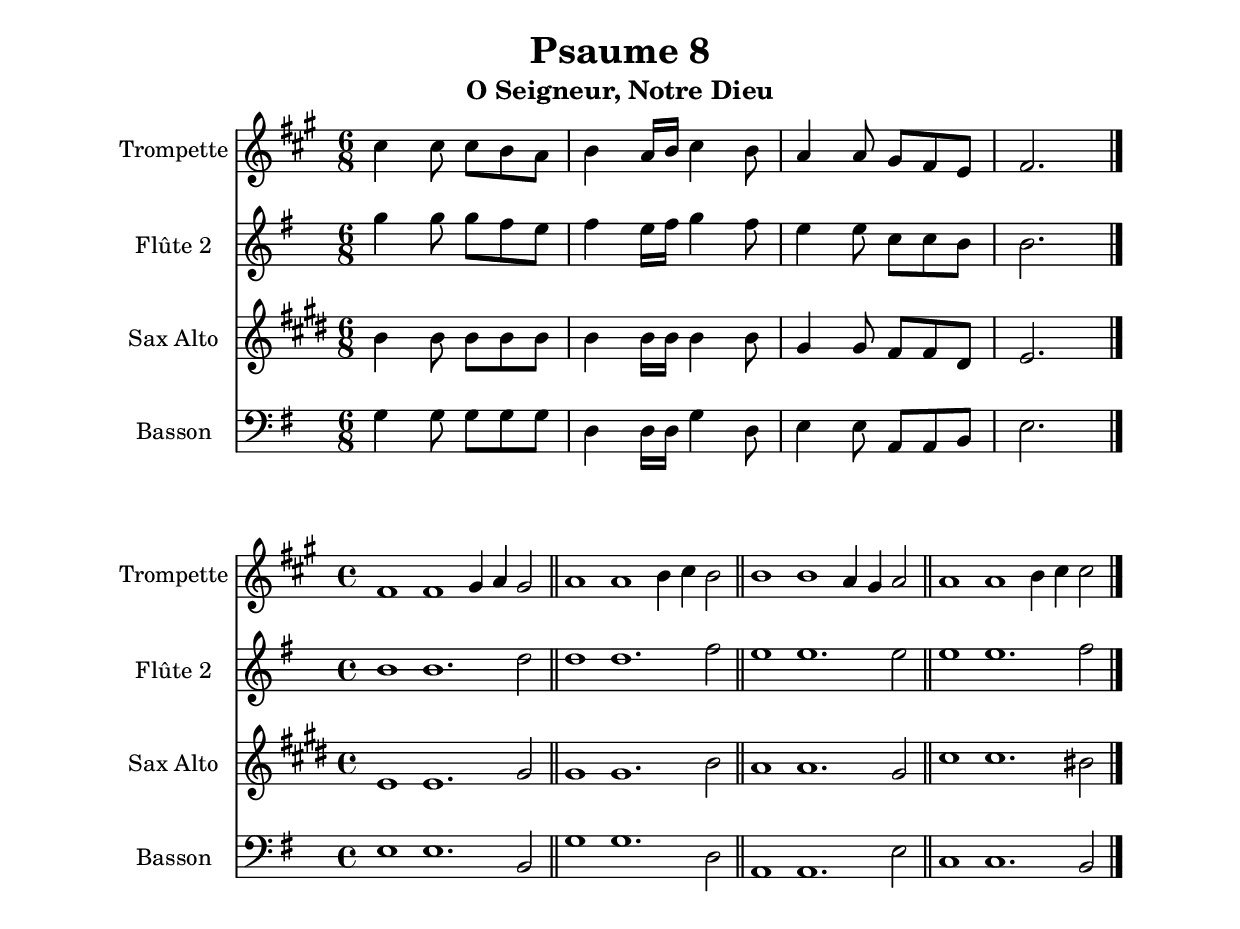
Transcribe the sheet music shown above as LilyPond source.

\version "2.22.1"
\language "italiano"

\header {
  title = "Psaume 8"
  subtitle = "O Seigneur, Notre Dieu"
}


global = {
  \key mi \minor
  \time 6/8
}

sopranoChorus =
  \relative do'' {
    \global
    si4 si8 si la sol
    la4 sol16 la si4 la8
    sol4 sol8 fad mi re
    mi2.
    \bar "|."
  }

altoChorus =
  \relative do'' {
    \global
    sol4 sol8 sol fad mi
    fad4 mi16 fad sol4 fad8
    mi4 mi8 do do si
    si2.
  }

tenorChorus =
  \relative do' {
    \global
    re4 re8 re re re
    re4 re16 re re4 re8
    si4 si8 la la fad
    sol2.
  }

bassChorus =
  \relative do' {
    \global
    sol4 sol8 sol sol sol
    re4 re16 re sol4 re8
    mi4 mi8 la, la si
    mi2.
  }

%-------------------- verset -------------------

globalC = {
  \key mi \minor
  \cadenzaOn
}

sopranoVerse =
  \relative do' {
    \globalC
    mi1 mi fad4 sol fad2 \bar "||"
    sol1 sol la4 si la2 \bar "||"
    la1 la sol4 fad sol2 \bar "||"
    sol1 sol la4 si si2 \bar "|."
  }

altoVerse =
  \relative do' {
    \globalC
    si1 si1. re2
    re1 re1. fad2
    mi1 mi1. mi2
    mi1 mi1. fad2
  }

tenorVerse =
  \relative do' {
    \globalC
    sol1 sol1. si2
    si1 si1. re2
    do1 do1. si2
    mi1 mi1. red2
  }

bassVerse =
  \relative do {
    \globalC
    mi1 mi1. si2
    sol'1 sol1. re2
    la1 la1. mi'2
    do1 do1. si2
  }

\include "../../../utilities.ly"

\book{
  \paper {
    left-margin = 20\mm
    right-margin = 20\mm
    top-margin = 20\mm
    bottom-margin = 20\mm
  }
  
  \score {
    <<      
      \new Staff \with { instrumentName = "Trompette" } { \forTrumpet{ \sopranoChorus } }
      \new Staff \with { instrumentName = "Flûte 2" } { \forFlute{ \altoChorus } }
      \new Staff \with { instrumentName = "Sax Alto" } { \forSaxophoneAlto{ \tenorChorus } }
      \new Staff \with { instrumentName = "Basson" } { \clef bass \bassChorus }
    >>
    \layout { 
      indent = 2\cm
      ragged-right = ##f
    }
  }
  
  \score{
    <<
      \new Staff \with { instrumentName = "Trompette" } { \forTrumpet{ \sopranoVerse } }
      \new Staff \with { instrumentName = "Flûte 2" } { \forFlute{ \altoVerse } }
      \new Staff \with { instrumentName = "Sax Alto" } { \forSaxophoneAlto{ \tenorVerse }}
      \new Staff \with { instrumentName = "Basson" } { \clef bass \bassVerse }
    >>
    \layout { 
      indent = 2\cm
      \override BreathingSign.text = \markup { \musicglyph "comma" }
    }
  }
}
